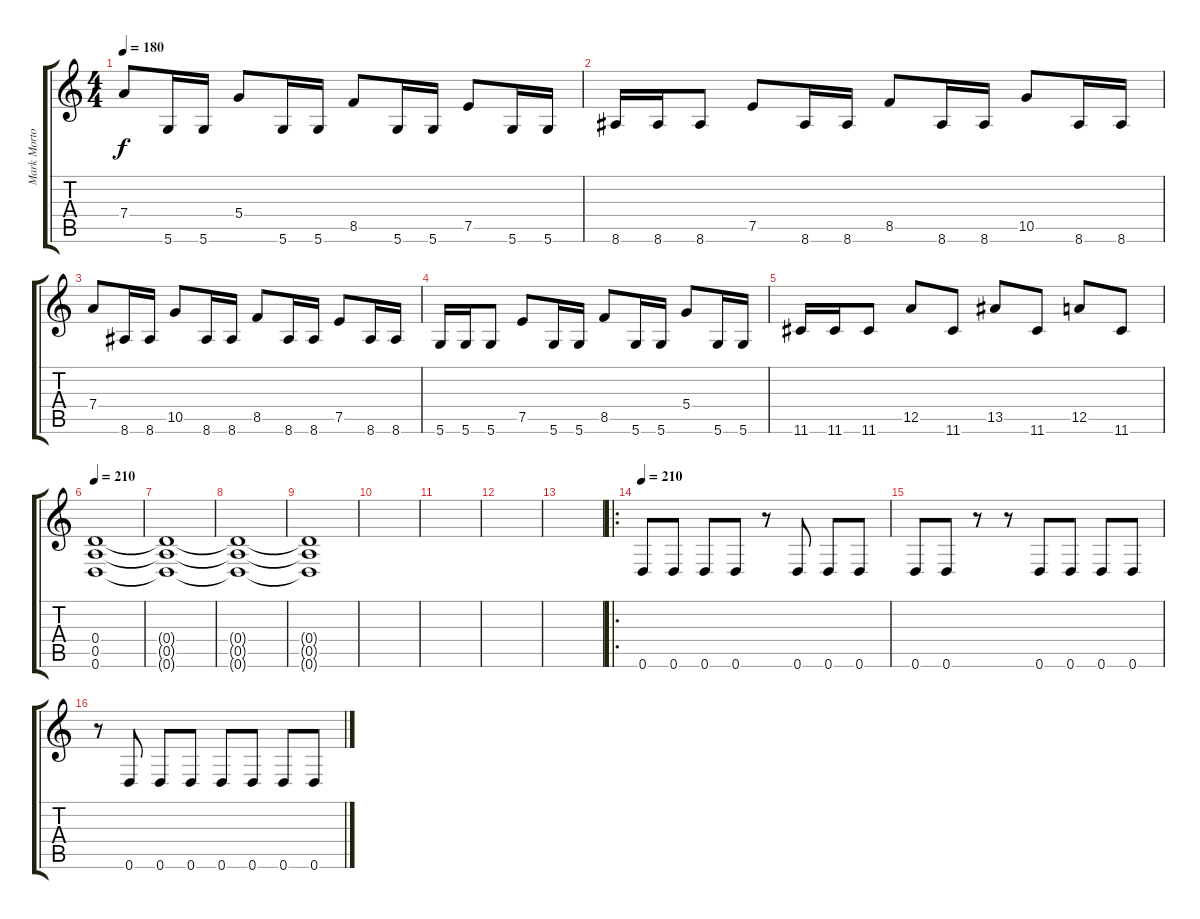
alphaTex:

\track ("Mark Morton" "Mark Morto") {instrument distortionguitar}
\staff {score tabs}
\tuning (E4 B3 G3 D3 A2 D2) {hide}
\ts (4 4)
\tempo 180
\clef g2
\ks c
7.4.8{dy f} 5.6.16 5.6.16 5.4.8 5.6.16 5.6.16 8.5.8 5.6.16 5.6.16 7.5.8 5.6.16 5.6.16 |
8.6.16 8.6.16 8.6.8 7.5.8 8.6.16 8.6.16 8.5.8 8.6.16 8.6.16 10.5.8 8.6.16 8.6.16 |
7.4.8 8.6.16 8.6.16 10.5.8 8.6.16 8.6.16 8.5.8 8.6.16 8.6.16 7.5.8 8.6.16 8.6.16 |
5.6.16 5.6.16 5.6.8 7.5.8 5.6.16 5.6.16 8.5.8 5.6.16 5.6.16 5.4.8 5.6.16 5.6.16 |
11.6.16 11.6.16 11.6.8 12.5.8 11.6.8 13.5.8 11.6.8 12.5.8 11.6.8 |
\tempo 210
(0.4 0.5 0.6).1 |
(0.4{t} 0.5{t} 0.6{t}).1 |
(0.4{t} 0.5{t} 0.6{t}).1 |
(0.4{t} 0.5{t} 0.6{t}).1 |
|
|
|
|
\ro
\tempo 210
0.6.8 0.6.8 0.6.8 0.6.8 r.8 0.6.8 0.6.8 0.6.8 |
0.6.8 0.6.8 r.8 r.8 0.6.8 0.6.8 0.6.8 0.6.8 |
r.8 0.6.8 0.6.8 0.6.8 0.6.8 0.6.8 0.6.8 0.6.8
